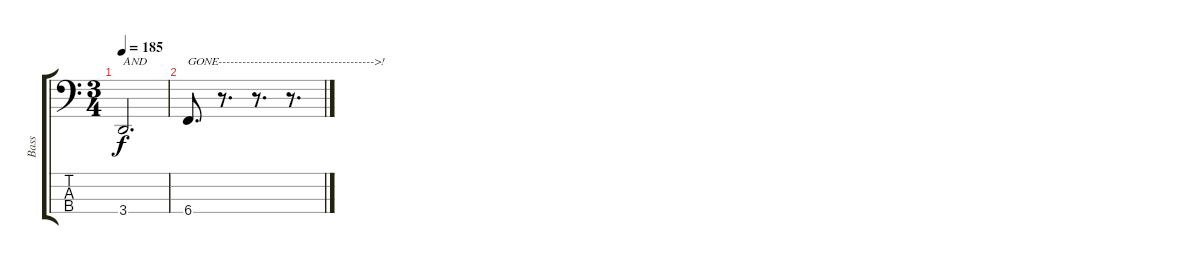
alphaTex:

\track ("Bass" "Bass") {instrument electricbasspick}
\staff {score tabs}
\tuning (D2 A1 E1 B0) {hide}
\ts (3 4)
\tempo 185
\clef f4
\ks c
3.4.2{d txt "AND" dy f} |
6.4.8{d txt "GONE--------------------------------------->!"} r.8{d} r.8{d} r.8{d}
